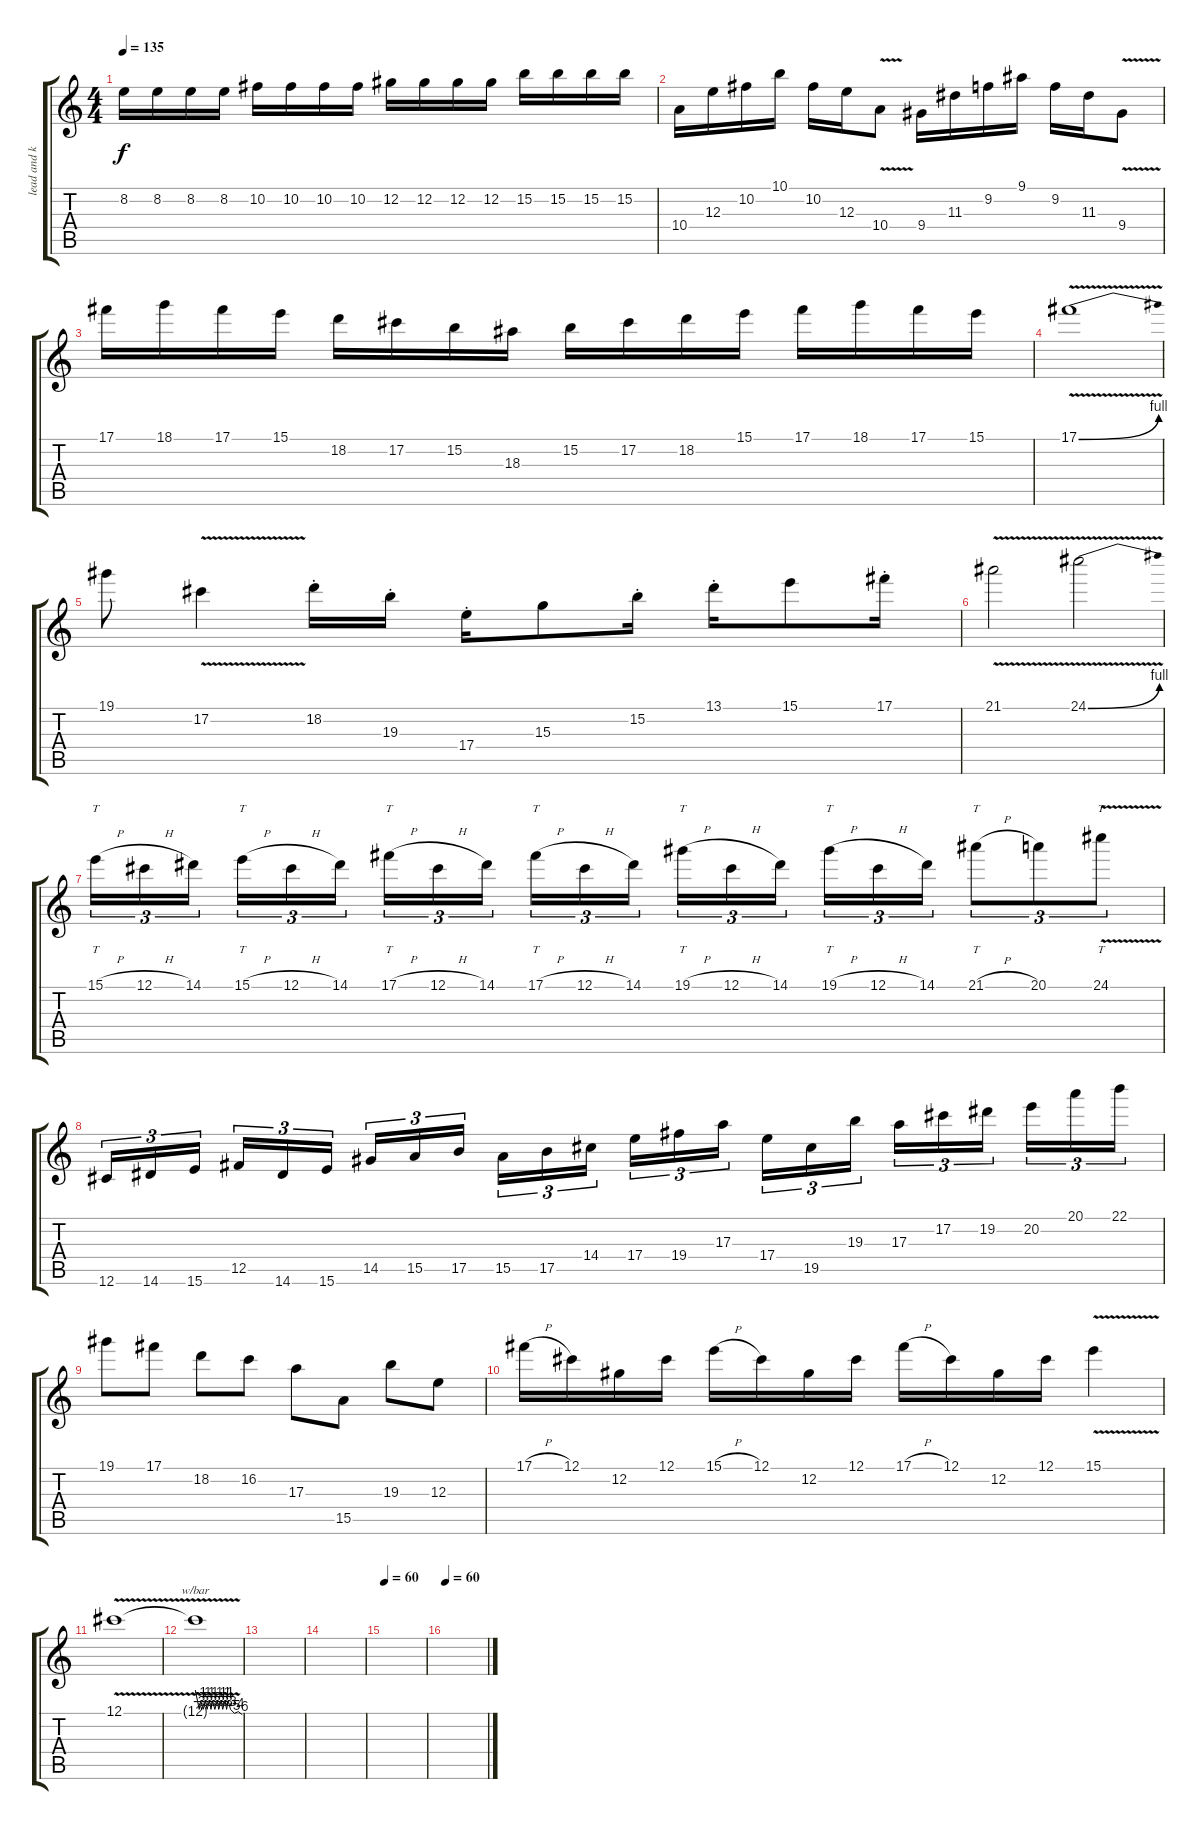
\track ("lead and keys" "lead and k") {instrument distortionguitar}
\staff {score tabs}
\tuning (Db4 Ab3 E3 B2 Gb2 Db2) {hide}
\ts (4 4)
\tempo 135
\clef g2
\ks c
8.2.16{dy f} 8.2.16 8.2.16 8.2.16 10.2.16 10.2.16 10.2.16 10.2.16 12.2.16 12.2.16 12.2.16 12.2.16 15.2.16 15.2.16 15.2.16 15.2.16 |
10.4.16 12.3.16 10.2.16 10.1.16 10.2.16 12.3.16 10.4{v}.8 9.4.16 11.3.16 9.2.16 9.1.16 9.2.16 11.3.16 9.4{v}.8 |
17.1.16 18.1.16 17.1.16 15.1.16 18.2.16 17.2.16 15.2.16 18.3.16 15.2.16 17.2.16 18.2.16 15.1.16 17.1.16 18.1.16 17.1.16 15.1.16 |
17.1{be (bend 0 0 60 4) v}.1 |
19.1.8 17.2{v}.4 18.2{st}.16 19.3{st}.16 17.4{st}.16 15.3.8 15.2{st}.16 13.1{st}.16 15.1.8 17.1{st}.16 |
21.1{v}.2 24.1{be (bend 0 0 60 4) v}.2 |
15.1{h}.16{tt tu (3 2)} 12.1{h}.16{tu (3 2)} 14.1.16{tu (3 2)} 15.1{h}.16{tt tu (3 2)} 12.1{h}.16{tu (3 2)} 14.1.16{tu (3 2)} 17.1{h}.16{tt tu (3 2)} 12.1{h}.16{tu (3 2)} 14.1.16{tu (3 2)} 17.1{h}.16{tt tu (3 2)} 12.1{h}.16{tu (3 2)} 14.1.16{tu (3 2)} 19.1{h}.16{tt tu (3 2)} 12.1{h}.16{tu (3 2)} 14.1.16{tu (3 2)} 19.1{h}.16{tt tu (3 2)} 12.1{h}.16{tu (3 2)} 14.1.16{tu (3 2)} 21.1{h}.8{tt tu (3 2)} 20.1.8{tu (3 2)} 24.1{v}.8{tt tu (3 2)} |
12.6.16{tu (3 2)} 14.6.16{tu (3 2)} 15.6.16{tu (3 2)} 12.5.16{tu (3 2)} 14.6.16{tu (3 2)} 15.6.16{tu (3 2)} 14.5.16{tu (3 2)} 15.5.16{tu (3 2)} 17.5.16{tu (3 2)} 15.5.16{tu (3 2)} 17.5.16{tu (3 2)} 14.4.16{tu (3 2)} 17.4.16{tu (3 2)} 19.4.16{tu (3 2)} 17.3.16{tu (3 2)} 17.4.16{tu (3 2)} 19.5.16{tu (3 2)} 19.3.16{tu (3 2)} 17.3.16{tu (3 2)} 17.2.16{tu (3 2)} 19.2.16{tu (3 2)} 20.2.16{tu (3 2)} 20.1.16{tu (3 2)} 22.1.16{tu (3 2)} |
19.1.8 17.1.8 18.2.8 16.2.8 17.3.8 15.5.8 19.3.8 12.3.8 |
17.1{h}.16 12.1.16 12.2.16 12.1.16 15.1{h}.16 12.1.16 12.2.16 12.1.16 17.1{h}.16 12.1.16 12.2.16 12.1.16 15.1{v}.4 |
12.1{v}.1 |
12.1{t}.1{tbe (custom default 0 0 5 -12 7 -4 10 -12 13 -4 15 -12 18 -4 20 -12 22 -4 25 -12 28 -4 30 -12 33 -4 35 -12 38 -4 40 -12 42 -4 45 -12 50 -20 55 -16 60 -24)} |
|
|
\tempo 60
|
\tempo 60
